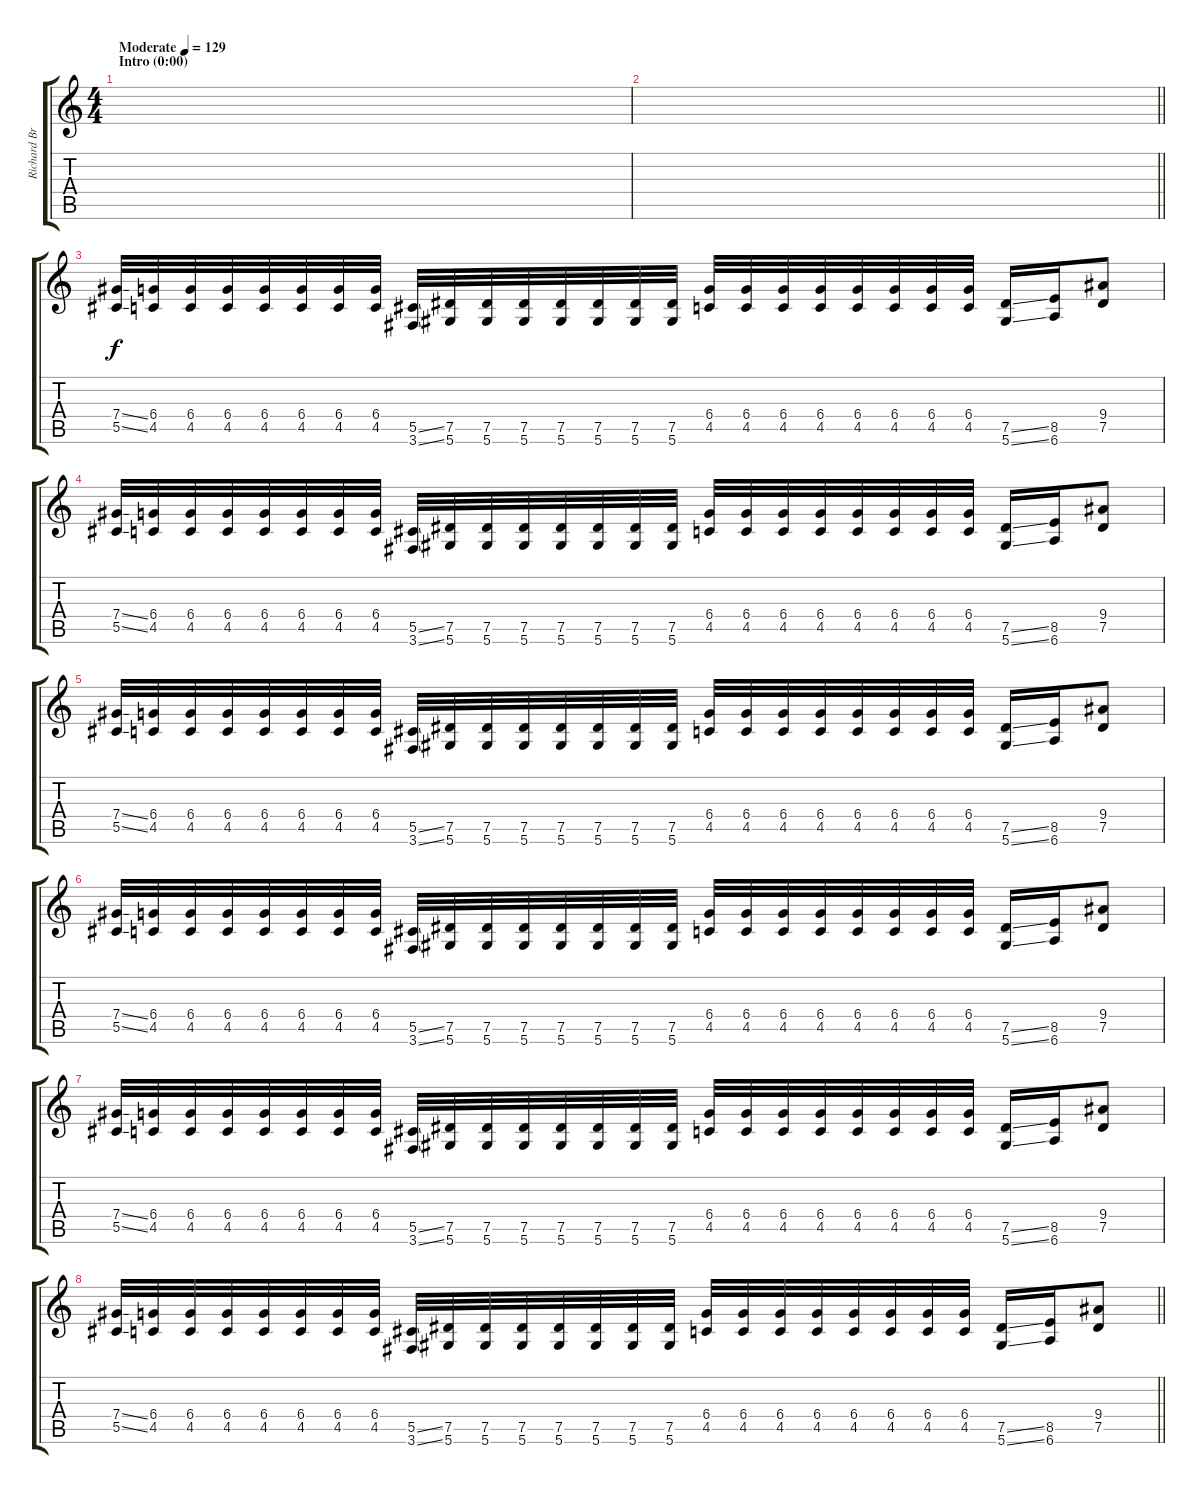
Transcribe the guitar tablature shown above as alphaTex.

\track ("Richard Brunelle" "Richard Br") {instrument distortionguitar}
\staff {score tabs}
\tuning (Eb4 Bb3 Gb3 Db3 Ab2 Eb2) {hide}
\ts (4 4)
\section ("" "Intro (0:00)")
\tempo (129 "Moderate")
\clef g2
\ks c
|
\barLineRight lightlight
|
(7.4{ss} 5.5{ss}).32 (6.4 4.5).32 (6.4 4.5).32 (6.4 4.5).32 (6.4 4.5).32 (6.4 4.5).32 (6.4 4.5).32 (6.4 4.5).32 (5.5{ss} 3.6{ss}).32 (7.5 5.6).32 (7.5 5.6).32 (7.5 5.6).32 (7.5 5.6).32 (7.5 5.6).32 (7.5 5.6).32 (7.5 5.6).32 (6.4 4.5).32 (6.4 4.5).32 (6.4 4.5).32 (6.4 4.5).32 (6.4 4.5).32 (6.4 4.5).32 (6.4 4.5).32 (6.4 4.5).32 (7.5{ss} 5.6{ss}).16 (8.5 6.6).16 (9.4 7.5).8 |
(7.4{ss} 5.5{ss}).32 (6.4 4.5).32 (6.4 4.5).32 (6.4 4.5).32 (6.4 4.5).32 (6.4 4.5).32 (6.4 4.5).32 (6.4 4.5).32 (5.5{ss} 3.6{ss}).32 (7.5 5.6).32 (7.5 5.6).32 (7.5 5.6).32 (7.5 5.6).32 (7.5 5.6).32 (7.5 5.6).32 (7.5 5.6).32 (6.4 4.5).32 (6.4 4.5).32 (6.4 4.5).32 (6.4 4.5).32 (6.4 4.5).32 (6.4 4.5).32 (6.4 4.5).32 (6.4 4.5).32 (7.5{ss} 5.6{ss}).16 (8.5 6.6).16 (9.4 7.5).8 |
(7.4{ss} 5.5{ss}).32 (6.4 4.5).32 (6.4 4.5).32 (6.4 4.5).32 (6.4 4.5).32 (6.4 4.5).32 (6.4 4.5).32 (6.4 4.5).32 (5.5{ss} 3.6{ss}).32 (7.5 5.6).32 (7.5 5.6).32 (7.5 5.6).32 (7.5 5.6).32 (7.5 5.6).32 (7.5 5.6).32 (7.5 5.6).32 (6.4 4.5).32 (6.4 4.5).32 (6.4 4.5).32 (6.4 4.5).32 (6.4 4.5).32 (6.4 4.5).32 (6.4 4.5).32 (6.4 4.5).32 (7.5{ss} 5.6{ss}).16 (8.5 6.6).16 (9.4 7.5).8 |
(7.4{ss} 5.5{ss}).32 (6.4 4.5).32 (6.4 4.5).32 (6.4 4.5).32 (6.4 4.5).32 (6.4 4.5).32 (6.4 4.5).32 (6.4 4.5).32 (5.5{ss} 3.6{ss}).32 (7.5 5.6).32 (7.5 5.6).32 (7.5 5.6).32 (7.5 5.6).32 (7.5 5.6).32 (7.5 5.6).32 (7.5 5.6).32 (6.4 4.5).32 (6.4 4.5).32 (6.4 4.5).32 (6.4 4.5).32 (6.4 4.5).32 (6.4 4.5).32 (6.4 4.5).32 (6.4 4.5).32 (7.5{ss} 5.6{ss}).16 (8.5 6.6).16 (9.4 7.5).8 |
(7.4{ss} 5.5{ss}).32 (6.4 4.5).32 (6.4 4.5).32 (6.4 4.5).32 (6.4 4.5).32 (6.4 4.5).32 (6.4 4.5).32 (6.4 4.5).32 (5.5{ss} 3.6{ss}).32 (7.5 5.6).32 (7.5 5.6).32 (7.5 5.6).32 (7.5 5.6).32 (7.5 5.6).32 (7.5 5.6).32 (7.5 5.6).32 (6.4 4.5).32 (6.4 4.5).32 (6.4 4.5).32 (6.4 4.5).32 (6.4 4.5).32 (6.4 4.5).32 (6.4 4.5).32 (6.4 4.5).32 (7.5{ss} 5.6{ss}).16 (8.5 6.6).16 (9.4 7.5).8 |
\barLineRight lightlight
(7.4{ss} 5.5{ss}).32 (6.4 4.5).32 (6.4 4.5).32 (6.4 4.5).32 (6.4 4.5).32 (6.4 4.5).32 (6.4 4.5).32 (6.4 4.5).32 (5.5{ss} 3.6{ss}).32 (7.5 5.6).32 (7.5 5.6).32 (7.5 5.6).32 (7.5 5.6).32 (7.5 5.6).32 (7.5 5.6).32 (7.5 5.6).32 (6.4 4.5).32 (6.4 4.5).32 (6.4 4.5).32 (6.4 4.5).32 (6.4 4.5).32 (6.4 4.5).32 (6.4 4.5).32 (6.4 4.5).32 (7.5{ss} 5.6{ss}).16 (8.5 6.6).16 (9.4 7.5).8
